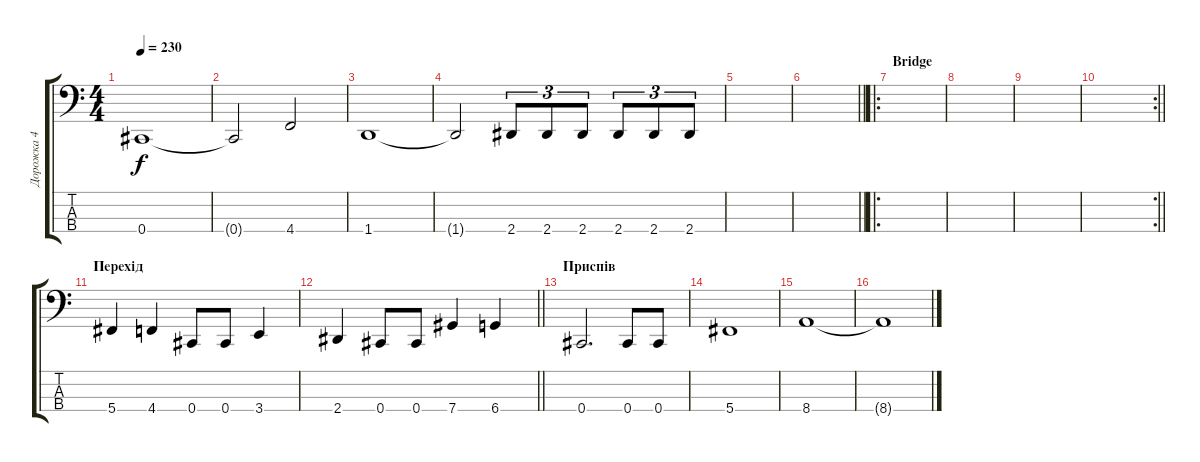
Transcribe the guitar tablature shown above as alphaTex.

\track ("Дорожка 4" "Дорожка 4") {instrument electricbassfinger}
\staff {score tabs}
\tuning (E2 B1 Gb1 Db1) {hide}
\ts (4 4)
\tempo 230
\clef f4
\ks c
0.4.1{dy f} |
0.4{t}.2 4.4.2 |
1.4.1 |
1.4{t}.2 2.4.8{tu (3 2)} 2.4.8{tu (3 2)} 2.4.8{tu (3 2)} 2.4.8{tu (3 2)} 2.4.8{tu (3 2)} 2.4.8{tu (3 2)} |
|
\barLineRight lightlight
|
\ro
\section ("" "Bridge")
|
|
|
\rc 2
\barLineRight lightlight
|
\section ("" "Перехід")
5.4.4 4.4.4 0.4.8 0.4.8 3.4.4 |
\barLineRight lightlight
2.4.4 0.4.8 0.4.8 7.4.4 6.4.4 |
\section ("" "Приспів")
0.4.2{d} 0.4.8 0.4.8 |
5.4.1 |
8.4.1 |
8.4{t}.1
